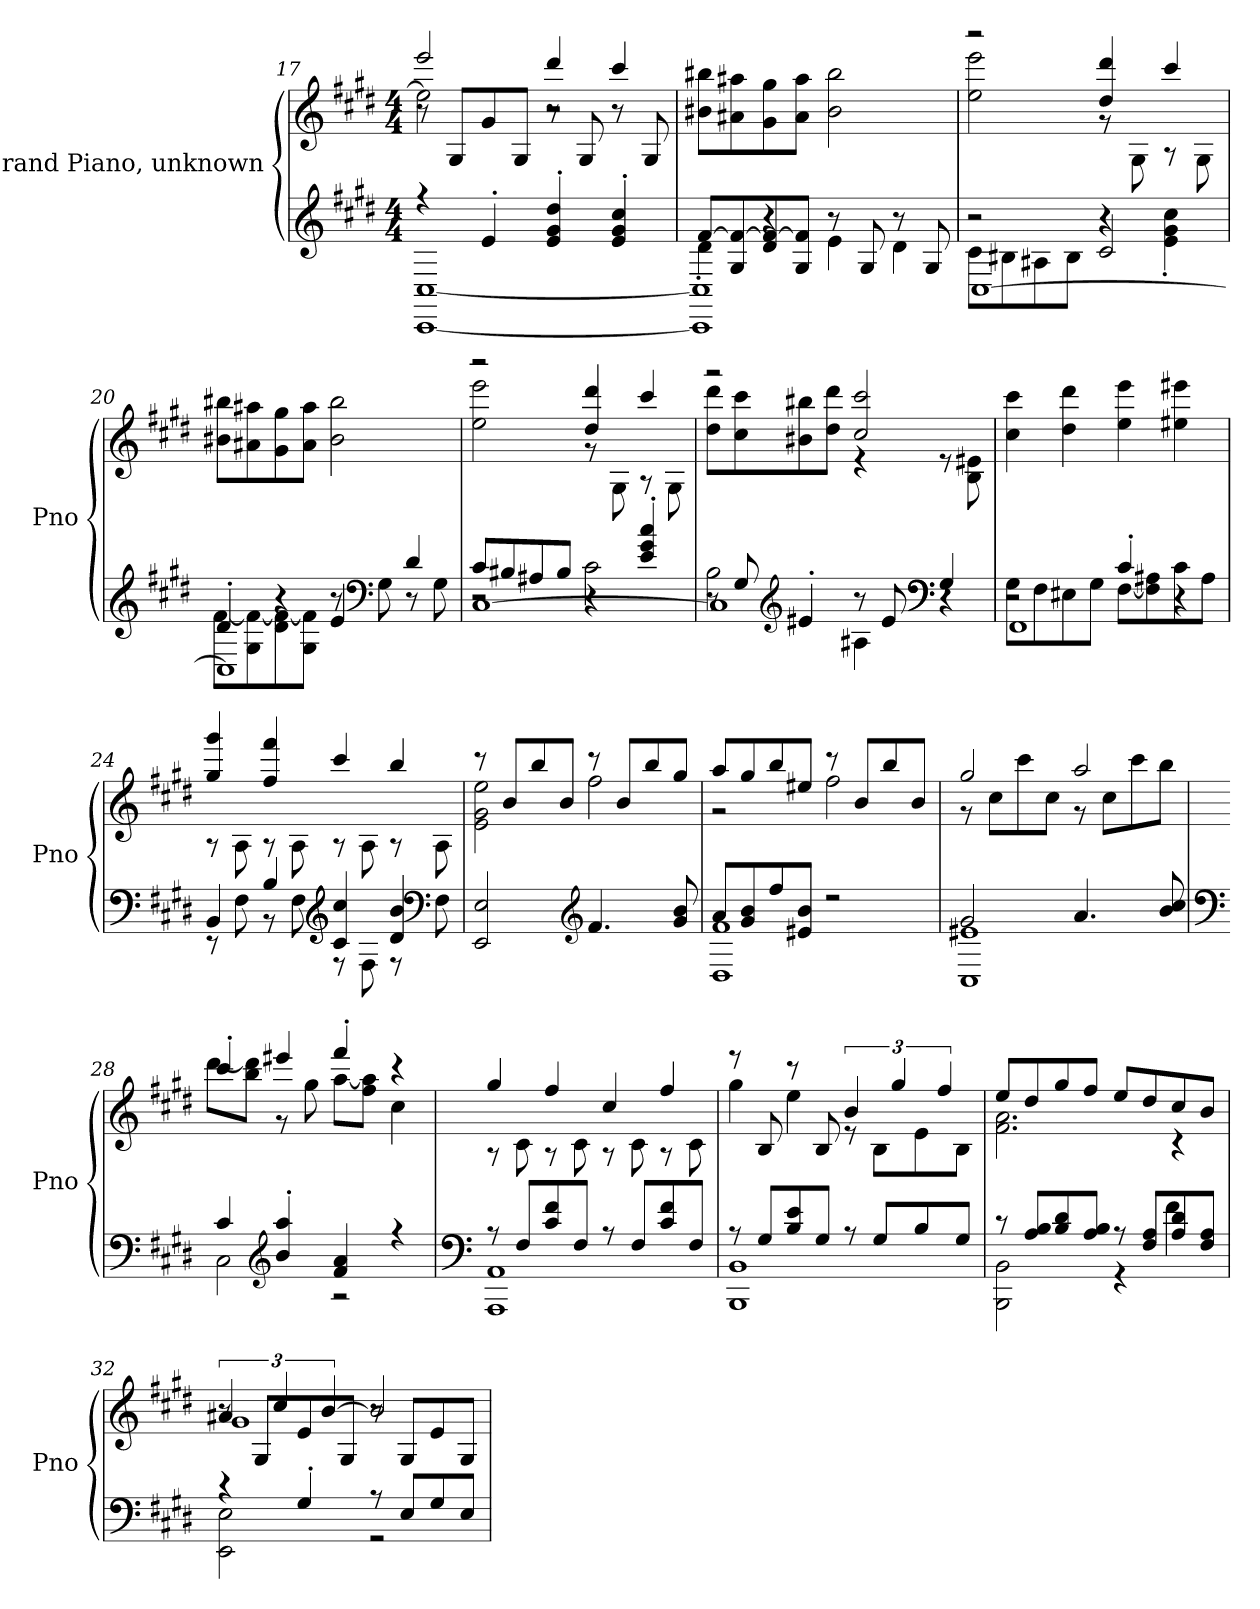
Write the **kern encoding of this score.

**kern	**kern
*part1	*part1
*staff2	*staff1
*I"Grand Piano, unknown	*
*I'Pno	*
*clefG2	*clefG2
*k[f#c#g#d#]	*k[f#c#g#d#]
*M4/4	*M4/4
=17	=17
*^	*^
*	*	*	*^
4r	[1CC# [1C#	2eee/	2ee\]	8r
.	.	.	.	8G#/L
4e'/	.	.	.	8g#/
.	.	.	.	8G#/J
4e/' 4g#/' 4dd#/'	.	4ddd#/	2r	8r
.	.	.	.	8G#/
4e/' 4g#/' 4cc#/'	.	4ccc#/	.	8r
.	.	.	.	8G#/
*	*	*v	*v	*v
!!LO:LB:g=z
=18	=18	=18
*	*^	*
[8f#/L	4d#'\	1CC#] 1C#]	8b#X\ 8bb#X\L
8G#/ 8f#/_	.	.	8a#X\ 8aa#X\
8d#/ 8f#/_	4r	.	8g#\ 8gg#\
8G#/ 8f#/]J	.	.	8a#\ 8aa#\J
8r	4e\	.	2b#\ 2bb#\
8G#/	.	.	.
8r	4d#\	.	.
8G#/	.	.	.
=19	=19	=19	=19
*	*	*	*^
2r	8c#\L	[1C#	2r	2ee\ 2eee\
.	8B#X\	.	.	.
.	8A#X\	.	.	.
.	8B#\J	.	.	.
2c#/	4r	.	4dd#/ 4ddd#/	8r
.	.	.	.	8G#\
.	4e\' 4g#\' 4cc#\'	.	4ccc#/	8r
.	.	.	.	8G#\
*	*	*	*v	*v
=20	=20	=20	=20
4d#'/	[8f#\L	1C#]	8b#X\ 8bb#X\L
.	8G#\ 8f#\_	.	8a#X\ 8aa#X\
4r	8d#\ 8f#\_	.	8g#\ 8gg#\
.	8G#\ 8f#\]J	.	8a#\ 8aa#\J
4e/	8r	.	2b#\ 2bb#\
*clefF4	*	*	*
.	8G#\	.	.
4d#/	8r	.	.
.	8G#\	.	.
!!LO:PB:g=z
=21	=21	=21	=21
*	*	*	*^
8c#/L	2r	[1C#	2r	2ee\ 2eee\
8B#X/	.	.	.	.
8A#X/	.	.	.	.
8B#/J	.	.	.	.
4r	2c#\	.	4dd#/ 4ddd#/	8r
.	.	.	.	8G#\
4e/' 4g#/' 4cc#/'	.	.	4ccc#/	8r
.	.	.	.	8G#\
=22	=22	=22	=22	=22
8r	2B\	1C#]	2r	8dd#\ 8ddd#\L
8G#/	.	.	.	8cc#\ 8ccc#\
*clefG2	*	*	*	*
4e#X'/	.	.	.	8b#X\ 8bb#X\
.	.	.	.	8dd#\ 8ddd#\J
8r	4A#X\	.	2cc#/ 2ccc#/	4r
8e#/	.	.	.	.
*clefF4	*	*	*	*
4G#/	4r	.	.	8r
.	.	.	.	8B\ 8e#X\
*	*	*	*v	*v
=23	=23	=23	=23
2r	8G#\L	1FF#	4cc#\ 4ccc#\
.	8F#\	.	.
.	8E#X\	.	4dd#\ 4ddd#\
.	8G#\J	.	.
4c#'/	[8F#\L	.	4ee\ 4eee\
.	8F#\] 8A#X\	.	.
4r	8c#\	.	4ee#X\ 4eee#X\
.	8A#\J	.	.
*	*v	*v	*
!!LO:LB:g=z
=24	=24	=24
*	*	*^
4BB/	8r	4gg#/ 4ggg#/	8r
.	8F#\	.	8A\
4B/	8r	4ff#/ 4fff#/	8r
.	8F#\	.	8A\
*clefG2	*	*	*
4c#/ 4cc#/	8r	4ccc#/	8r
.	8F#\	.	8A\
4d#/ 4b/	8r	4bb/	8r
*clefF4	*	*	*
.	8F#\	.	8A\
*v	*v	*	*
=25	=25	=25
2EE/ 2E/	8r	2e\ 2g#\ 2ee\
.	8b/L	.
.	8bb/	.
.	8b/J	.
*clefG2	*	*
4.f#/	8r	2ff#\
.	8b/L	.
.	8bb/	.
8g#/ 8b/	8gg#/J	.
=26	=26	=26
*^	*	*
8a/L	1D# 1f#	8aa/L	2r
8g#/ 8b/	.	8gg#/	.
8ff#/	.	8bb/	.
8e#X/ 8b/J	.	8ee#X/J	.
2r	.	8r	2ff#\
.	.	8b/L	.
.	.	8bb/	.
.	.	8b/J	.
=27	=27	=27	=27
2g#/	1C# 1e#X	2gg#/	8r
.	.	.	8cc#\L
.	.	.	8ccc#\
.	.	.	8cc#\J
4.a/	.	2aa/	8r
.	.	.	8cc#\L
.	.	.	8ccc#\
8b/ 8cc#/	.	.	8bb\J
!!LO:LB:g=z	!!
=28	=28	=28	=28
*clefF4	*	*	*
4c#/	2C#\	4ccc#'/	[8ddd#\L
.	.	.	8bb\ 8ddd#\]J
*clefG2	*	*	*
4b/' 4aa/'	.	4eee#X/	8r
.	.	.	8gg#\
4f#/ 4a/	2r	4fff#'/	[8aa\L
.	.	.	8ff#\ 8aa\]J
4r	.	4r	4cc#\
=29	=29	=29	=29
*clefF4	*	*	*
8r	1AAA 1AA	4gg#/	8r
8F#/L	.	.	8c#\
8c#/ 8f#/	.	4ff#/	8r
8F#/J	.	.	8c#\
8r	.	4cc#/	8r
8F#/L	.	.	8c#\
8c#/ 8f#/	.	4ff#/	8r
8F#/J	.	.	8c#\
=30	=30	=30	=30
8r	1BBB 1BB	8r	4gg#\
8G#/L	.	8B/	.
8B/ 8e/	.	8r	4ee\
8G#/J	.	8B/	.
8r	.	6b/	8r
8G#/L	.	.	8B\L
.	.	6gg#/	.
8B/	.	.	8e\
.	.	6ff#/	.
8G#/J	.	.	8B\J
!!LO:LB:g=z	!!
=31	=31	=31	=31
8r	2BBB\ 2BB\	8ee/L	2.f#\ 2.a\
8A/ 8B/L	.	8dd#/	.
8B/ 8d#/	.	8gg#/	.
8A/ 8B/J	.	8ff#/J	.
8r	4r	8ee/L	.
8F#/ 8A/L	.	8dd#/	.
8A/ 8d#/	4f#\	8cc#/	4r
8F#/ 8A/J	.	8b/J	.
=32	=32	=32	=32
*	*	*	*^
4r	2EE\ 2E\	6a#X/	1g#	8r
.	.	.	.	8G#/L
.	.	6cc#/	.	.
4G#'/	.	.	.	8e/
.	.	[6b/	.	.
.	.	.	.	8G#/J
8r	2r	2b/]	.	8r
8E/L	.	.	.	8G#/L
8G#/	.	.	.	8e/
8E/J	.	.	.	8G#/J
*v	*v	*	*	*
*	*v	*v	*v
=	=
*-	*-
